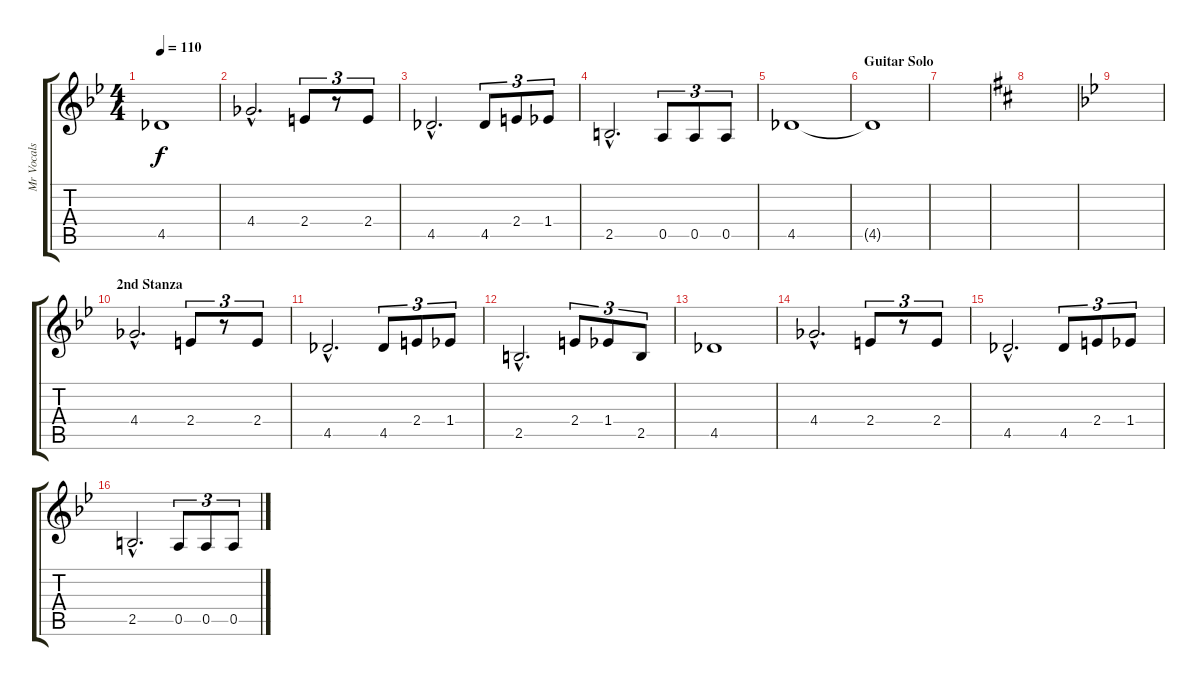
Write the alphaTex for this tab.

\track ("Mr Vocals" "Mr Vocals") {instrument englishhorn}
\staff {score tabs}
\tuning (E5 B4 G4 D4 A3 E3) {hide}
\ts (4 4)
\tempo 110
\clef g2
\ks bb
4.5.1{dy f} |
4.4{hac}.2{d} 2.4.8{tu (3 2)} r.8{tu (3 2)} 2.4.8{tu (3 2)} |
4.5{hac}.2{d} 4.5.8{tu (3 2)} 2.4.8{tu (3 2)} 1.4.8{tu (3 2)} |
2.5{hac}.2{d} 0.5.8{tu (3 2)} 0.5.8{tu (3 2)} 0.5.8{tu (3 2)} |
4.5.1 |
\section ("" "Guitar Solo")
4.5{t}.1 |
|
\ks bminor
|
\ks bb
|
\section ("" "2nd Stanza")
4.4{hac}.2{d} 2.4.8{tu (3 2)} r.8{tu (3 2)} 2.4.8{tu (3 2)} |
4.5{hac}.2{d} 4.5.8{tu (3 2)} 2.4.8{tu (3 2)} 1.4.8{tu (3 2)} |
2.5{hac}.2{d} 2.4.8{tu (3 2)} 1.4.8{tu (3 2)} 2.5.8{tu (3 2)} |
4.5.1 |
4.4{hac}.2{d} 2.4.8{tu (3 2)} r.8{tu (3 2)} 2.4.8{tu (3 2)} |
4.5{hac}.2{d} 4.5.8{tu (3 2)} 2.4.8{tu (3 2)} 1.4.8{tu (3 2)} |
2.5{hac}.2{d} 0.5.8{tu (3 2)} 0.5.8{tu (3 2)} 0.5.8{tu (3 2)}
